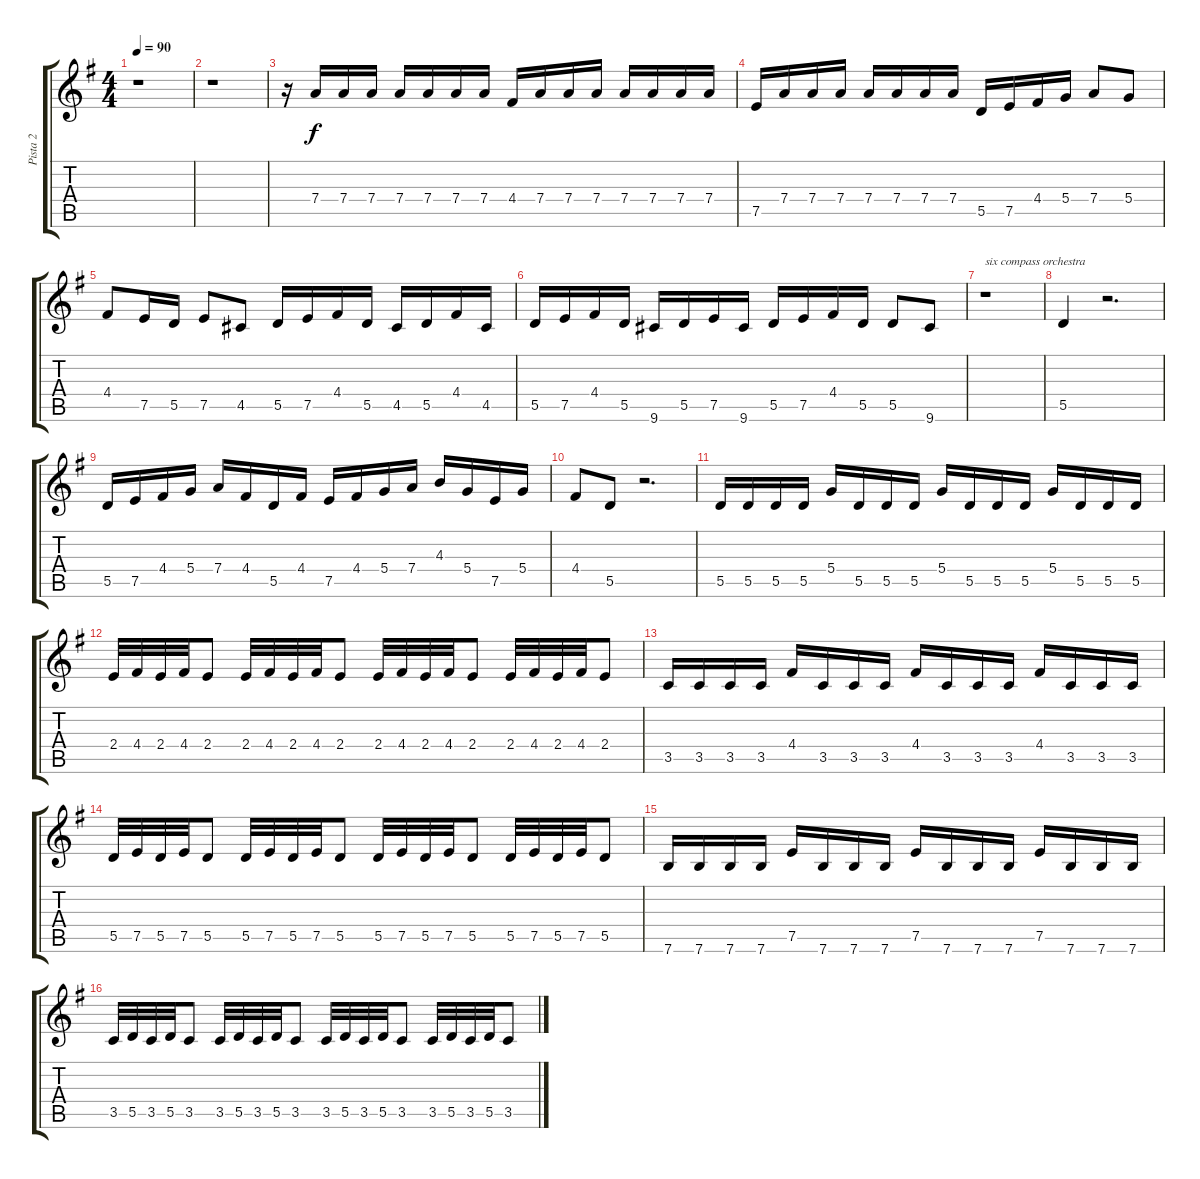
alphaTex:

\track ("Pista 2" "Pista 2") {instrument acousticguitarsteel}
\staff {score tabs}
\tuning (E4 B3 G3 D3 A2 E2) {hide}
\ts (4 4)
\tempo 90
\clef g2
\ks g
r.1{dy f} |
r.1 |
r.16 7.4.16 7.4.16 7.4.16 7.4.16 7.4.16 7.4.16 7.4.16 4.4.16 7.4.16 7.4.16 7.4.16 7.4.16 7.4.16 7.4.16 7.4.16 |
7.5.16 7.4.16 7.4.16 7.4.16 7.4.16 7.4.16 7.4.16 7.4.16 5.5.16 7.5.16 4.4.16 5.4.16 7.4.8 5.4.8 |
4.4.8 7.5.16 5.5.16 7.5.8 4.5.8 5.5.16 7.5.16 4.4.16 5.5.16 4.5.16 5.5.16 4.4.16 4.5.16 |
5.5.16 7.5.16 4.4.16 5.5.16 9.6.16 5.5.16 7.5.16 9.6.16 5.5.16 7.5.16 4.4.16 5.5.16 5.5.8 9.6.8 |
r.1{txt "six compass orchestra"} |
5.5.4 r.2{d} |
5.5.16 7.5.16 4.4.16 5.4.16 7.4.16 4.4.16 5.5.16 4.4.16 7.5.16 4.4.16 5.4.16 7.4.16 4.3.16 5.4.16 7.5.16 5.4.16 |
4.4.8 5.5.8 r.2{d} |
5.5.16 5.5.16 5.5.16 5.5.16 5.4.16 5.5.16 5.5.16 5.5.16 5.4.16 5.5.16 5.5.16 5.5.16 5.4.16 5.5.16 5.5.16 5.5.16 |
2.4.32 4.4.32 2.4.32 4.4.32 2.4.8 2.4.32 4.4.32 2.4.32 4.4.32 2.4.8 2.4.32 4.4.32 2.4.32 4.4.32 2.4.8 2.4.32 4.4.32 2.4.32 4.4.32 2.4.8 |
3.5.16 3.5.16 3.5.16 3.5.16 4.4.16 3.5.16 3.5.16 3.5.16 4.4.16 3.5.16 3.5.16 3.5.16 4.4.16 3.5.16 3.5.16 3.5.16 |
5.5.32 7.5.32 5.5.32 7.5.32 5.5.8 5.5.32 7.5.32 5.5.32 7.5.32 5.5.8 5.5.32 7.5.32 5.5.32 7.5.32 5.5.8 5.5.32 7.5.32 5.5.32 7.5.32 5.5.8 |
7.6.16 7.6.16 7.6.16 7.6.16 7.5.16 7.6.16 7.6.16 7.6.16 7.5.16 7.6.16 7.6.16 7.6.16 7.5.16 7.6.16 7.6.16 7.6.16 |
3.5.32 5.5.32 3.5.32 5.5.32 3.5.8 3.5.32 5.5.32 3.5.32 5.5.32 3.5.8 3.5.32 5.5.32 3.5.32 5.5.32 3.5.8 3.5.32 5.5.32 3.5.32 5.5.32 3.5.8
